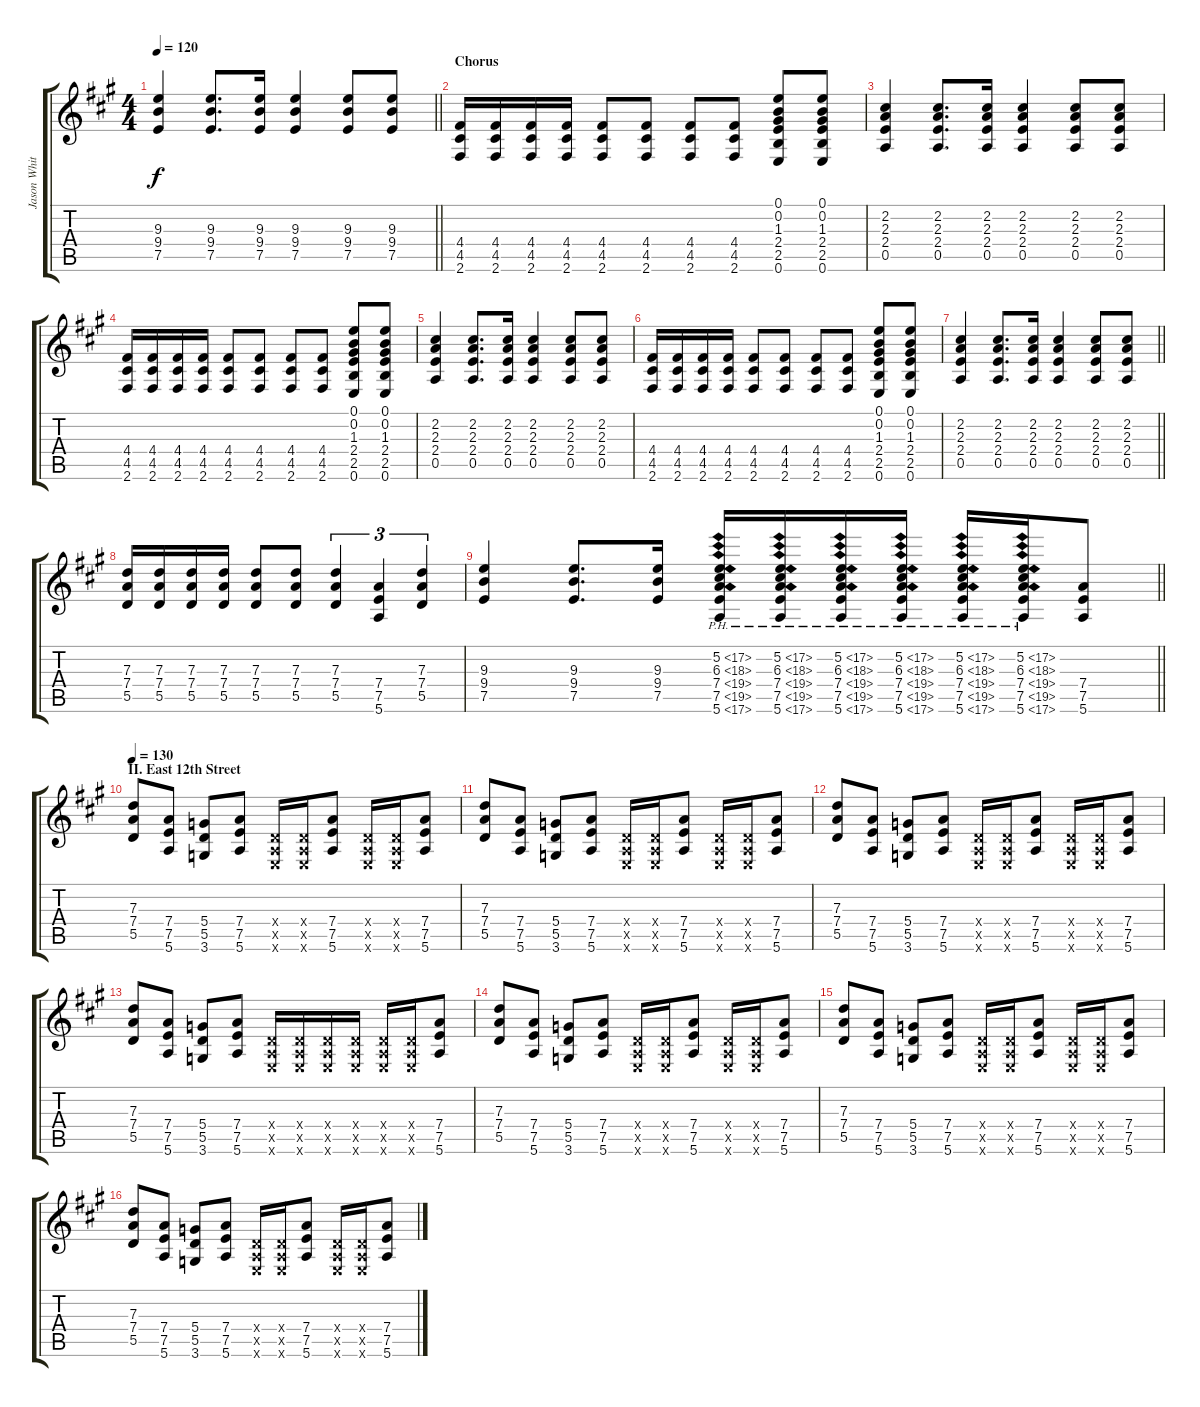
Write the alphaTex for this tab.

\track ("Jason White (Lead Guitar)" "Jason Whit") {instrument distortionguitar}
\staff {score tabs}
\tuning (E4 B3 G3 D3 A2 E2) {hide}
\ts (4 4)
\tempo 120
\clef g2
\barLineRight lightlight
\ks a
(9.3 9.4 7.5).4{dy f} (9.3 9.4 7.5).8{d} (9.3 9.4 7.5).16 (9.3 9.4 7.5).4 (9.3 9.4 7.5).8 (9.3 9.4 7.5).8 |
\section ("" "Chorus")
(4.4 4.5 2.6).16 (4.4 4.5 2.6).16 (4.4 4.5 2.6).16 (4.4 4.5 2.6).16 (4.4 4.5 2.6).8 (4.4 4.5 2.6).8 (4.4 4.5 2.6).8 (4.4 4.5 2.6).8 (0.1 0.2 1.3 2.4 2.5 0.6).8 (0.1 0.2 1.3 2.4 2.5 0.6).8 |
(2.2 2.3 2.4 0.5).4 (2.2 2.3 2.4 0.5).8{d} (2.2 2.3 2.4 0.5).16 (2.2 2.3 2.4 0.5).4 (2.2 2.3 2.4 0.5).8 (2.2 2.3 2.4 0.5).8 |
(4.4 4.5 2.6).16 (4.4 4.5 2.6).16 (4.4 4.5 2.6).16 (4.4 4.5 2.6).16 (4.4 4.5 2.6).8 (4.4 4.5 2.6).8 (4.4 4.5 2.6).8 (4.4 4.5 2.6).8 (0.1 0.2 1.3 2.4 2.5 0.6).8 (0.1 0.2 1.3 2.4 2.5 0.6).8 |
(2.2 2.3 2.4 0.5).4 (2.2 2.3 2.4 0.5).8{d} (2.2 2.3 2.4 0.5).16 (2.2 2.3 2.4 0.5).4 (2.2 2.3 2.4 0.5).8 (2.2 2.3 2.4 0.5).8 |
(4.4 4.5 2.6).16 (4.4 4.5 2.6).16 (4.4 4.5 2.6).16 (4.4 4.5 2.6).16 (4.4 4.5 2.6).8 (4.4 4.5 2.6).8 (4.4 4.5 2.6).8 (4.4 4.5 2.6).8 (0.1 0.2 1.3 2.4 2.5 0.6).8 (0.1 0.2 1.3 2.4 2.5 0.6).8 |
\barLineRight lightlight
(2.2 2.3 2.4 0.5).4 (2.2 2.3 2.4 0.5).8{d} (2.2 2.3 2.4 0.5).16 (2.2 2.3 2.4 0.5).4 (2.2 2.3 2.4 0.5).8 (2.2 2.3 2.4 0.5).8 |
(7.3 7.4 5.5).16 (7.3 7.4 5.5).16 (7.3 7.4 5.5).16 (7.3 7.4 5.5).16 (7.3 7.4 5.5).8 (7.3 7.4 5.5).8 (7.3 7.4 5.5).4{tu (3 2)} (7.4 7.5 5.6).4{tu (3 2)} (7.3 7.4 5.5).4{tu (3 2)} |
\barLineRight lightlight
(9.3 9.4 7.5).4 (9.3 9.4 7.5).8{d} (9.3 9.4 7.5).16 (5.2{ph 12} 6.3{ph 12} 7.4{ph 12} 7.5{ph 12} 5.6{ph 12}).16{instrument distortionguitar} (5.2{ph 12} 6.3{ph 12} 7.4{ph 12} 7.5{ph 12} 5.6{ph 12}).16 (5.2{ph 12} 6.3{ph 12} 7.4{ph 12} 7.5{ph 12} 5.6{ph 12}).16 (5.2{ph 12} 6.3{ph 12} 7.4{ph 12} 7.5{ph 12} 5.6{ph 12}).16 (5.2{ph 12} 6.3{ph 12} 7.4{ph 12} 7.5{ph 12} 5.6{ph 12}).16 (5.2{ph 12} 6.3{ph 12} 7.4{ph 12} 7.5{ph 12} 5.6{ph 12}).16 (7.4 7.5 5.6).8{instrument distortionguitar} |
\section ("" "II. East 12th Street")
\tempo 130
(7.3 7.4 5.5).8 (7.4 7.5 5.6).8 (5.4 5.5 3.6).8 (7.4 7.5 5.6).8 (0.4{x} 0.5{x} 0.6{x}).16 (0.4{x} 0.5{x} 0.6{x}).16 (7.4 7.5 5.6).8 (0.4{x} 0.5{x} 0.6{x}).16 (0.4{x} 0.5{x} 0.6{x}).16 (7.4 7.5 5.6).8 |
(7.3 7.4 5.5).8 (7.4 7.5 5.6).8 (5.4 5.5 3.6).8 (7.4 7.5 5.6).8 (0.4{x} 0.5{x} 0.6{x}).16 (0.4{x} 0.5{x} 0.6{x}).16 (7.4 7.5 5.6).8 (0.4{x} 0.5{x} 0.6{x}).16 (0.4{x} 0.5{x} 0.6{x}).16 (7.4 7.5 5.6).8 |
(7.3 7.4 5.5).8 (7.4 7.5 5.6).8 (5.4 5.5 3.6).8 (7.4 7.5 5.6).8 (0.4{x} 0.5{x} 0.6{x}).16 (0.4{x} 0.5{x} 0.6{x}).16 (7.4 7.5 5.6).8 (0.4{x} 0.5{x} 0.6{x}).16 (0.4{x} 0.5{x} 0.6{x}).16 (7.4 7.5 5.6).8 |
(7.3 7.4 5.5).8 (7.4 7.5 5.6).8 (5.4 5.5 3.6).8 (7.4 7.5 5.6).8 (0.4{x} 0.5{x} 0.6{x}).16 (0.4{x} 0.5{x} 0.6{x}).16 (0.4{x} 0.5{x} 0.6{x}).16 (0.4{x} 0.5{x} 0.6{x}).16 (0.4{x} 0.5{x} 0.6{x}).16 (0.4{x} 0.5{x} 0.6{x}).16 (7.4 7.5 5.6).8 |
(7.3 7.4 5.5).8 (7.4 7.5 5.6).8 (5.4 5.5 3.6).8 (7.4 7.5 5.6).8 (0.4{x} 0.5{x} 0.6{x}).16 (0.4{x} 0.5{x} 0.6{x}).16 (7.4 7.5 5.6).8 (0.4{x} 0.5{x} 0.6{x}).16 (0.4{x} 0.5{x} 0.6{x}).16 (7.4 7.5 5.6).8 |
(7.3 7.4 5.5).8 (7.4 7.5 5.6).8 (5.4 5.5 3.6).8 (7.4 7.5 5.6).8 (0.4{x} 0.5{x} 0.6{x}).16 (0.4{x} 0.5{x} 0.6{x}).16 (7.4 7.5 5.6).8 (0.4{x} 0.5{x} 0.6{x}).16 (0.4{x} 0.5{x} 0.6{x}).16 (7.4 7.5 5.6).8 |
(7.3 7.4 5.5).8 (7.4 7.5 5.6).8 (5.4 5.5 3.6).8 (7.4 7.5 5.6).8 (0.4{x} 0.5{x} 0.6{x}).16 (0.4{x} 0.5{x} 0.6{x}).16 (7.4 7.5 5.6).8 (0.4{x} 0.5{x} 0.6{x}).16 (0.4{x} 0.5{x} 0.6{x}).16 (7.4 7.5 5.6).8
